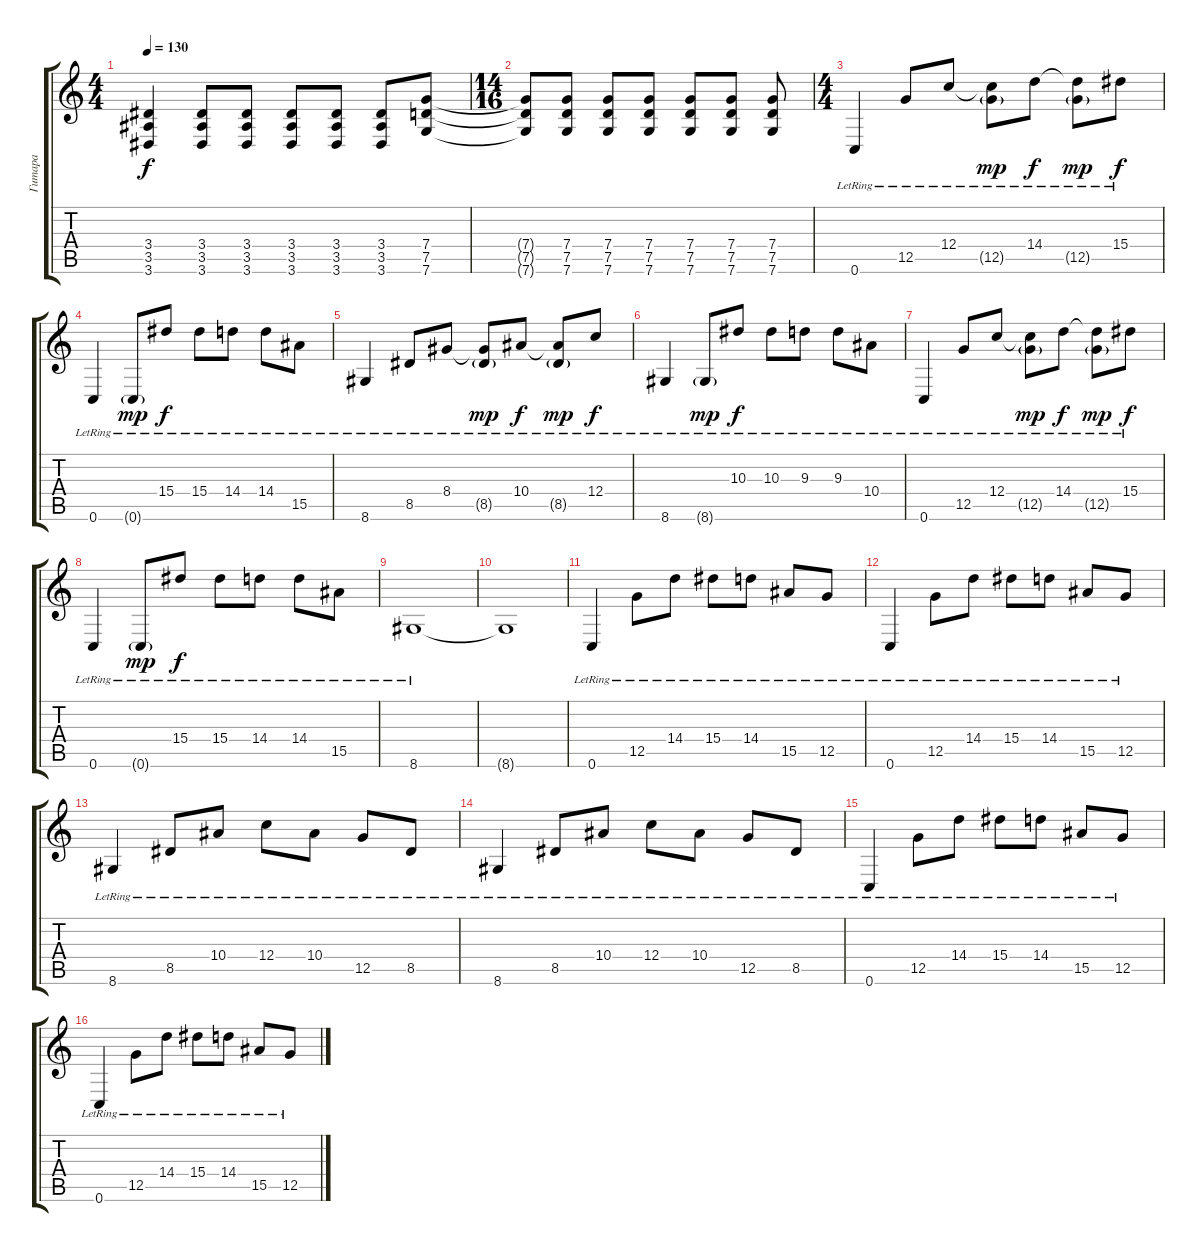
\track ("Гитара" "Гитара") {instrument electricguitarjazz}
\staff {score tabs}
\tuning (D4 A3 F3 C3 G2 C2) {hide}
\ts (4 4)
\tempo 130
\clef g2
\ks c
(3.4 3.5 3.6).4{dy f} (3.4 3.5 3.6).8 (3.4 3.5 3.6).8 (3.4 3.5 3.6).8 (3.4 3.5 3.6).8 (3.4 3.5 3.6).8 (7.4 7.5 7.6).8 |
\ts (14 16)
(7.4{t} 7.5{t} 7.6{t}).8 (7.4 7.5 7.6).8 (7.4 7.5 7.6).8 (7.4 7.5 7.6).8 (7.4 7.5 7.6).8 (7.4 7.5 7.6).8 (7.4 7.5 7.6).8 |
\ts (4 4)
0.6{lr}.4{instrument acousticguitarnylon} 12.5{lr}.8 12.4{lr}.8 (12.4{t} 12.5{g lr}).8{dy mp} 14.4{lr}.8{dy f} (14.4{t} 12.5{g lr}).8{dy mp} 15.4{lr}.8{dy f} |
0.6{lr}.4 0.6{g lr}.8{dy mp} 15.4{lr}.8{dy f} 15.4{lr}.8 14.4{lr}.8 14.4{lr}.8 15.5{lr}.8 |
8.6{lr}.4 8.5{lr}.8 8.4{lr}.8 (8.4{t} 8.5{g lr}).8{dy mp} 10.4{lr}.8{dy f} (10.4{t} 8.5{g lr}).8{dy mp} 12.4{lr}.8{dy f} |
8.6{lr}.4 8.6{g lr}.8{dy mp} 10.3{lr}.8{dy f} 10.3{lr}.8 9.3{lr}.8 9.3{lr}.8 10.4{lr}.8 |
0.6{lr}.4 12.5{lr}.8 12.4{lr}.8 (12.4{t} 12.5{g lr}).8{dy mp} 14.4{lr}.8{dy f} (14.4{t} 12.5{g lr}).8{dy mp} 15.4{lr}.8{dy f} |
0.6{lr}.4 0.6{g lr}.8{dy mp} 15.4{lr}.8{dy f} 15.4{lr}.8 14.4{lr}.8 14.4{lr}.8 15.5{lr}.8 |
8.6{lr}.1 |
8.6{t}.1 |
0.6{lr}.4 12.5{lr}.8 14.4{lr}.8 15.4{lr}.8 14.4{lr}.8 15.5{lr}.8 12.5{lr}.8 |
0.6{lr}.4 12.5{lr}.8 14.4{lr}.8 15.4{lr}.8 14.4{lr}.8 15.5{lr}.8 12.5{lr}.8 |
8.6{lr}.4 8.5{lr}.8 10.4{lr}.8 12.4{lr}.8 10.4{lr}.8 12.5{lr}.8 8.5{lr}.8 |
8.6{lr}.4 8.5{lr}.8 10.4{lr}.8 12.4{lr}.8 10.4{lr}.8 12.5{lr}.8 8.5{lr}.8 |
0.6{lr}.4 12.5{lr}.8 14.4{lr}.8 15.4{lr}.8 14.4{lr}.8 15.5{lr}.8 12.5{lr}.8 |
0.6{lr}.4 12.5{lr}.8 14.4{lr}.8 15.4{lr}.8 14.4{lr}.8 15.5{lr}.8 12.5{lr}.8
